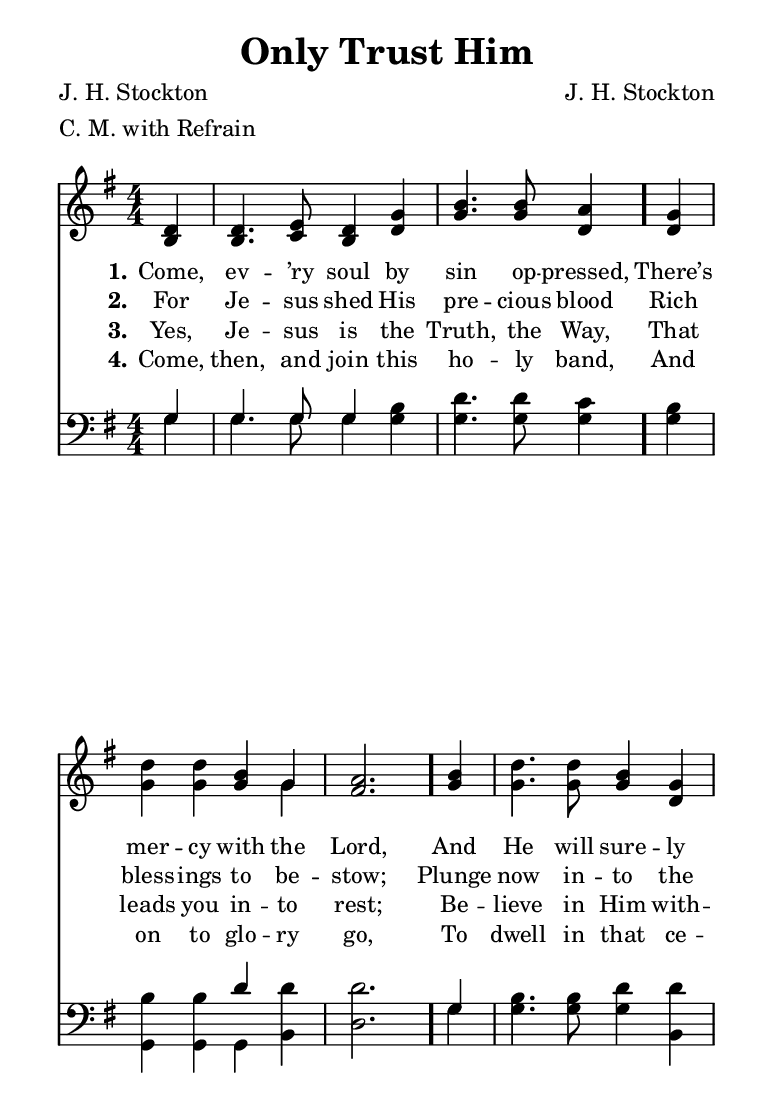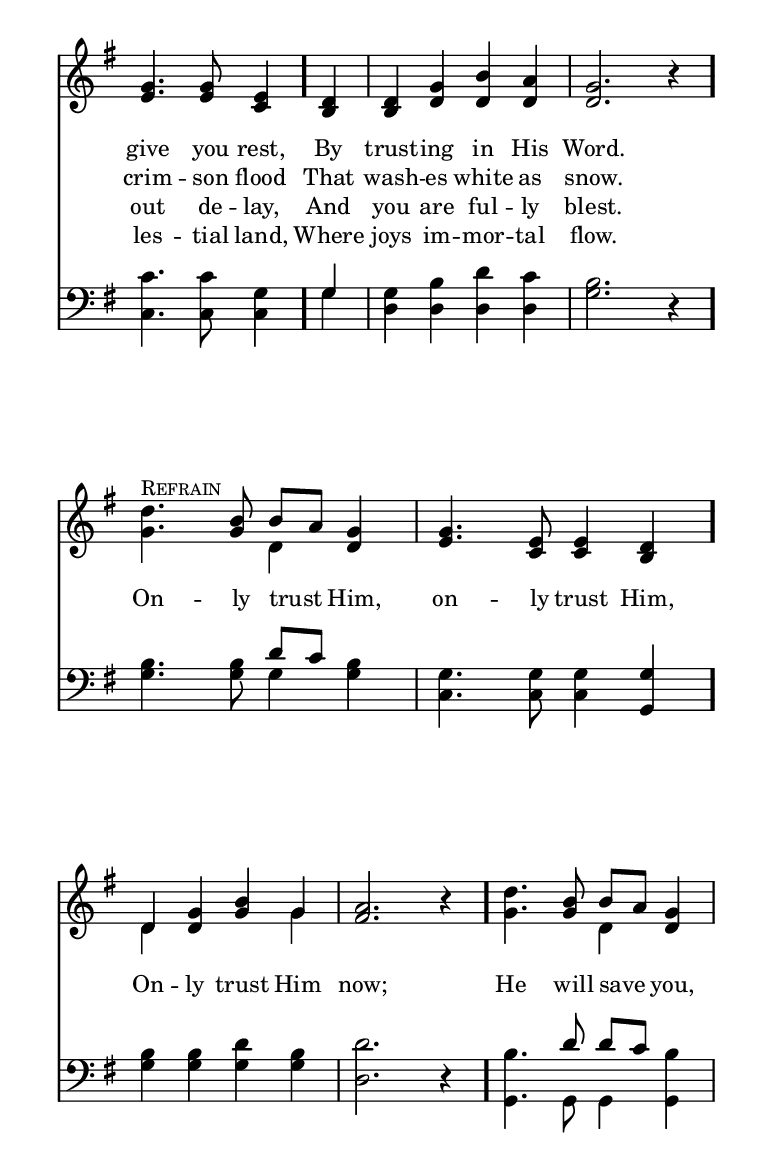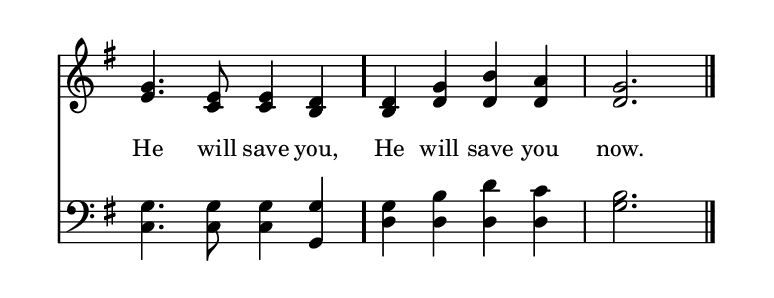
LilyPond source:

\include "common/global.ily"
\paper {
  \include "common/paper.ily"
}

\header{
  %gospel
  hymnnumber = "29"
  title = "Only Trust Him"
  tunename = ""
  meter = "C. M. with Refrain"
  poet = "J. H. Stockton"
  composer = "J. H. Stockton"
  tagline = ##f
}

% for fermata in MIDI
ta = { \tempo 4=90 }
tb = { \tempo 4=45 }

patternAA = { c4 | c4. c8 c4 c4 | c4. c8 c4 }

patternBA = { c4 | c4 c4 c4 c4 | c2. }
patternBB = { c4 | c4 c4 c4 c4 | c2. c4 }

patternCA = { c4. c8 c8[ c8] c4 | c4. c8 c4 c4 }
patternCB = { c4. c8 c4      c4 | c4. c8 c4 c4 }

patternDA = { c4 c4 c4 c4 | c2. c4 }

global = {
  \include "common/overrides.ily"
  \override Staff.TimeSignature.style = #'numbered
  \time 4/4
  \override Score.MetronomeMark.transparent = ##t % hide all fermata changes too
  \ta
  \key g \major
  \partial 4
  \autoBeamOff
}

notesSoprano = {
\global
\relative c' {

  \changePitch \patternAA { d | d e d g  | b b a }
  \changePitch \patternBA { g | d' d b g | a     }
  \changePitch \patternAA { b | d d b g  | g g e }
  \changePitch \patternBB { d | d g b a  | g r   }

  << s^\markup { \small \caps "Refrain" }
  \changePitch \patternCA { d' b b a g | g e e d } >>
  \changePitch \patternDA { d g b g    | a r     }
  \changePitch \patternCA { d b b a g  | g e e d }
  \changePitch \patternDA { d g b a    | g       }

  \bar "|."

}
}

notesAlto = {
\global
\relative e' {

  \changePitch \patternAA { b | b c b d | g g d }
  \changePitch \patternBA { d | g g g g | fis   }
  \changePitch \patternAA { g | g g g d | e e c }
  \changePitch \patternBB { b | b d d d | d r   }

  \changePitch \patternCB { g g d d | e c c b }
  \changePitch \patternDA { d d g g | fis r   }
  \changePitch \patternCB { g g d d | e c c b }
  \changePitch \patternDA { b d d d | d       }

}
}

notesTenor = {
\global
\relative a {

  \changePitch \patternAA { g  | g g g b | d d c }
  \changePitch \patternBA { b  | b b d d | d     }
  \changePitch \patternAA { g, | b b d d | c c g }
  \changePitch \patternBB { g  | g b d c | b r   }

  \changePitch \patternCA { b b d c b | g g g g }
  \changePitch \patternDA { b b d b   | d r     }
  \changePitch \patternCA { b d d c b | g g g g }
  \changePitch \patternDA { g b d c   | b       }

}
}

notesBass = {
\global
\relative f {

  \changePitch \patternAA { g  | g g g g  | g g g }
  \changePitch \patternBA { g  | g, g g b | d     }
  \changePitch \patternAA { g  | g g g b, | c c c }
  \changePitch \patternBB { g' | d d d d  | g r   }

  \changePitch \patternCB { g g g g  | c, c c g }
  \changePitch \patternDA { g' g g g | d r      }
  \changePitch \patternCB { g, g g g | c c c g  }
  \changePitch \patternDA { d' d d d | g        }

}
}

Refrain = \lyricmode {

On -- ly trust Him, on -- ly trust Him, \bar "."
On -- ly trust Him now; \bar "." \eogbreak
He will save you, He will save you, \bar "."
He will save you now. \bar "." \eogbreak

}

wordsA = \lyricmode {
\set stanza = "1."

Come, ev -- ’ry soul by sin op -- pressed, \bar "."
There’s mer -- cy with the Lord, \bar "." \eogbreak
And He will sure -- ly give you rest, \bar "."
By trust -- ing in His Word. \bar "." \eogbreak

}

wordsB = \lyricmode {
\set stanza = "2."

For Je -- sus shed His pre -- cious blood
Rich bless -- ings to be -- stow;
Plunge now in -- to the crim -- son flood
That wash -- es white as snow.

\Refrain

}

wordsC = \lyricmode {
\set stanza = "3."

Yes, Je -- sus is the Truth, the Way,
That leads you in -- to rest;
Be -- lieve in Him with -- out de -- lay,
And you are ful -- ly blest.

}

wordsD = \lyricmode {
\set stanza = "4."

Come, then, and join this ho -- ly band,
And on to glo -- ry go,
To dwell in that ce -- les -- tial land,
Where joys im -- mor -- tal flow.

}

\score {
  \context ChoirStaff <<
    \context Staff = upper <<
      \set Staff.autoBeaming = ##f
      \set ChoirStaff.systemStartDelimiter = #'SystemStartBar
      \set ChoirStaff.printPartCombineTexts = ##f
      \partcombine #'(2 . 9) \notesSoprano \notesAlto
      \context NullVoice = sopranos { \voiceOne << \notesSoprano >> }
      \context Lyrics = one   \lyricsto sopranos \wordsA
      \context Lyrics = two   \lyricsto sopranos \wordsB
      \context Lyrics = three \lyricsto sopranos \wordsC
      \context Lyrics = four  \lyricsto sopranos \wordsD
      %\context Lyrics = five  \lyricsto sopranos \wordsE
    >>
    \context Staff = men <<
      \set Staff.autoBeaming = ##f
      \clef bass
      \set ChoirStaff.printPartCombineTexts = ##f
      \partcombine #'(2 . 9) \notesTenor \notesBass
    >>
  >>
  \layout {
    \include "common/layout.ily"
  }
  \midi{
    \include "common/midi.ily"
  }
}

\version "2.19.49"  % necessary for upgrading to future LilyPond versions.

% vi:set et ts=2 sw=2 ai nocindent syntax=lilypond:
